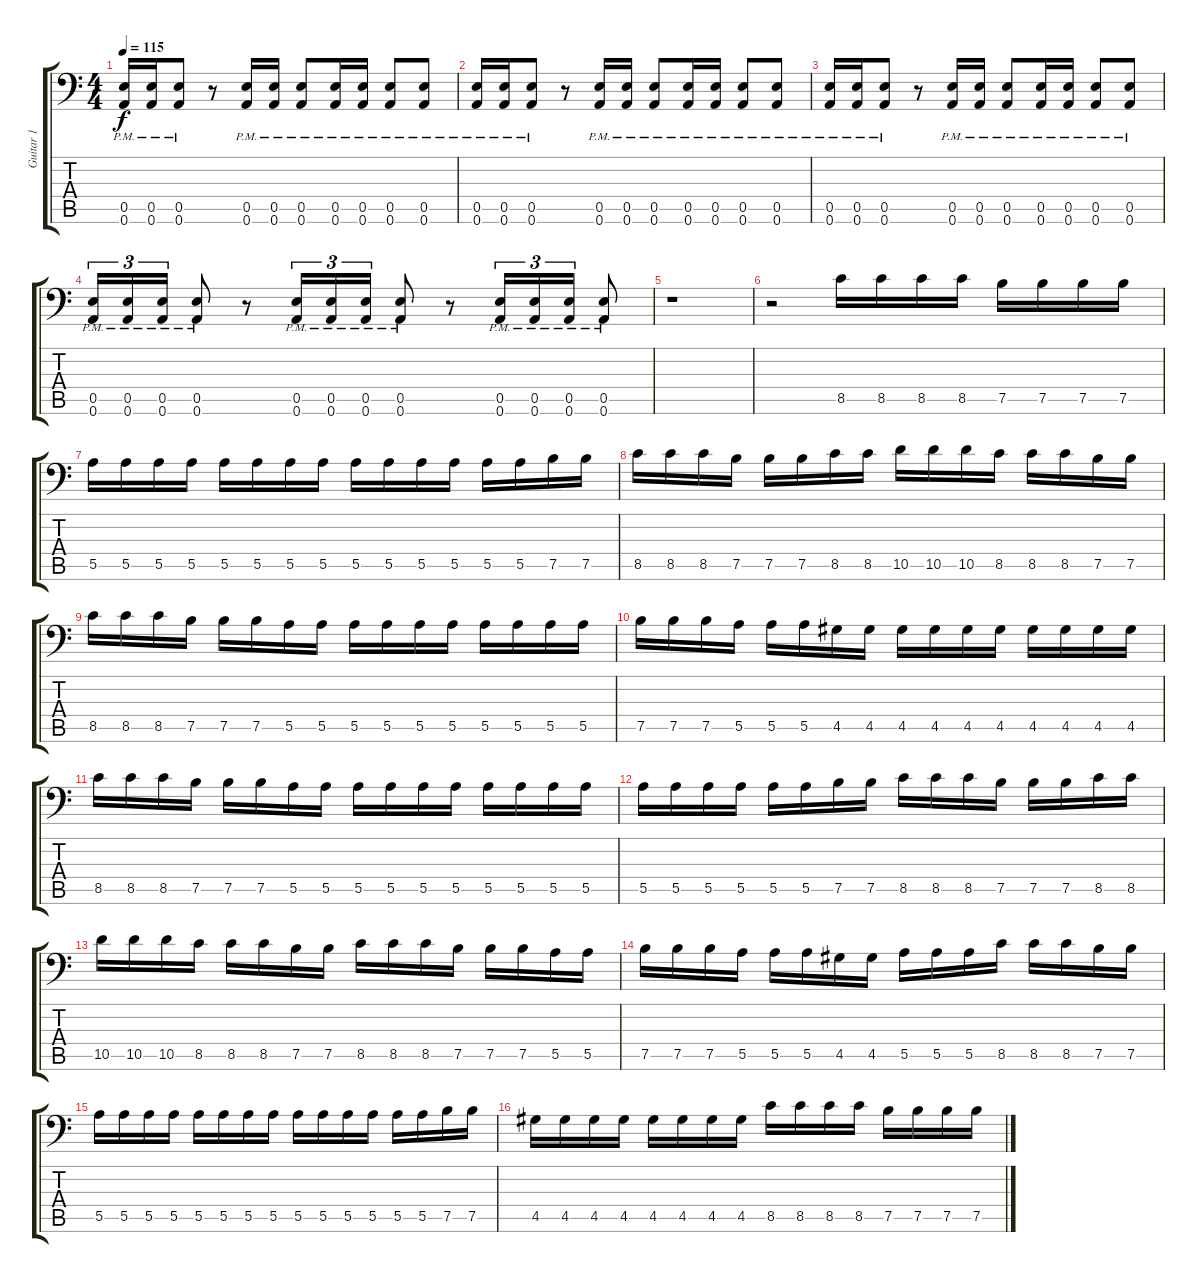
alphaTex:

\track ("Guitar 1" "Guitar 1") {instrument distortionguitar}
\staff {score tabs}
\tuning (B3 Gb3 D3 A2 E2 A1) {hide}
\ts (4 4)
\tempo 115
\clef f4
\ks c
(0.5{pm} 0.6{pm}).16{dy f} (0.5{pm} 0.6{pm}).16 (0.5{pm} 0.6{pm}).8 r.8 (0.5{pm} 0.6{pm}).16 (0.5{pm} 0.6{pm}).16 (0.5{pm} 0.6{pm}).8 (0.5{pm} 0.6{pm}).16 (0.5{pm} 0.6{pm}).16 (0.5{pm} 0.6{pm}).8 (0.5{pm} 0.6{pm}).8 |
(0.5{pm} 0.6{pm}).16 (0.5{pm} 0.6{pm}).16 (0.5{pm} 0.6{pm}).8 r.8 (0.5{pm} 0.6{pm}).16 (0.5{pm} 0.6{pm}).16 (0.5{pm} 0.6{pm}).8 (0.5{pm} 0.6{pm}).16 (0.5{pm} 0.6{pm}).16 (0.5{pm} 0.6{pm}).8 (0.5{pm} 0.6{pm}).8 |
(0.5{pm} 0.6{pm}).16 (0.5{pm} 0.6{pm}).16 (0.5{pm} 0.6{pm}).8 r.8 (0.5{pm} 0.6{pm}).16 (0.5{pm} 0.6{pm}).16 (0.5{pm} 0.6{pm}).8 (0.5{pm} 0.6{pm}).16 (0.5{pm} 0.6{pm}).16 (0.5{pm} 0.6{pm}).8 (0.5{pm} 0.6{pm}).8 |
(0.5{pm} 0.6{pm}).16{tu (3 2)} (0.5{pm} 0.6{pm}).16{tu (3 2)} (0.5{pm} 0.6{pm}).16{tu (3 2)} (0.5{pm} 0.6{pm}).8 r.8 (0.5{pm} 0.6{pm}).16{tu (3 2)} (0.5{pm} 0.6{pm}).16{tu (3 2)} (0.5{pm} 0.6{pm}).16{tu (3 2)} (0.5{pm} 0.6{pm}).8 r.8 (0.5{pm} 0.6{pm}).16{tu (3 2)} (0.5{pm} 0.6{pm}).16{tu (3 2)} (0.5{pm} 0.6{pm}).16{tu (3 2)} (0.5{pm} 0.6{pm}).8 |
r.1 |
r.2 8.5.16 8.5.16 8.5.16 8.5.16 7.5.16 7.5.16 7.5.16 7.5.16 |
5.5.16 5.5.16 5.5.16 5.5.16 5.5.16 5.5.16 5.5.16 5.5.16 5.5.16 5.5.16 5.5.16 5.5.16 5.5.16 5.5.16 7.5.16 7.5.16 |
8.5.16 8.5.16 8.5.16 7.5.16 7.5.16 7.5.16 8.5.16 8.5.16 10.5.16 10.5.16 10.5.16 8.5.16 8.5.16 8.5.16 7.5.16 7.5.16 |
8.5.16 8.5.16 8.5.16 7.5.16 7.5.16 7.5.16 5.5.16 5.5.16 5.5.16 5.5.16 5.5.16 5.5.16 5.5.16 5.5.16 5.5.16 5.5.16 |
7.5.16 7.5.16 7.5.16 5.5.16 5.5.16 5.5.16 4.5.16 4.5.16 4.5.16 4.5.16 4.5.16 4.5.16 4.5.16 4.5.16 4.5.16 4.5.16 |
8.5.16 8.5.16 8.5.16 7.5.16 7.5.16 7.5.16 5.5.16 5.5.16 5.5.16 5.5.16 5.5.16 5.5.16 5.5.16 5.5.16 5.5.16 5.5.16 |
5.5.16 5.5.16 5.5.16 5.5.16 5.5.16 5.5.16 7.5.16 7.5.16 8.5.16 8.5.16 8.5.16 7.5.16 7.5.16 7.5.16 8.5.16 8.5.16 |
10.5.16 10.5.16 10.5.16 8.5.16 8.5.16 8.5.16 7.5.16 7.5.16 8.5.16 8.5.16 8.5.16 7.5.16 7.5.16 7.5.16 5.5.16 5.5.16 |
7.5.16 7.5.16 7.5.16 5.5.16 5.5.16 5.5.16 4.5.16 4.5.16 5.5.16 5.5.16 5.5.16 8.5.16 8.5.16 8.5.16 7.5.16 7.5.16 |
5.5.16 5.5.16 5.5.16 5.5.16 5.5.16 5.5.16 5.5.16 5.5.16 5.5.16 5.5.16 5.5.16 5.5.16 5.5.16 5.5.16 7.5.16 7.5.16 |
4.5.16 4.5.16 4.5.16 4.5.16 4.5.16 4.5.16 4.5.16 4.5.16 8.5.16 8.5.16 8.5.16 8.5.16 7.5.16 7.5.16 7.5.16 7.5.16
